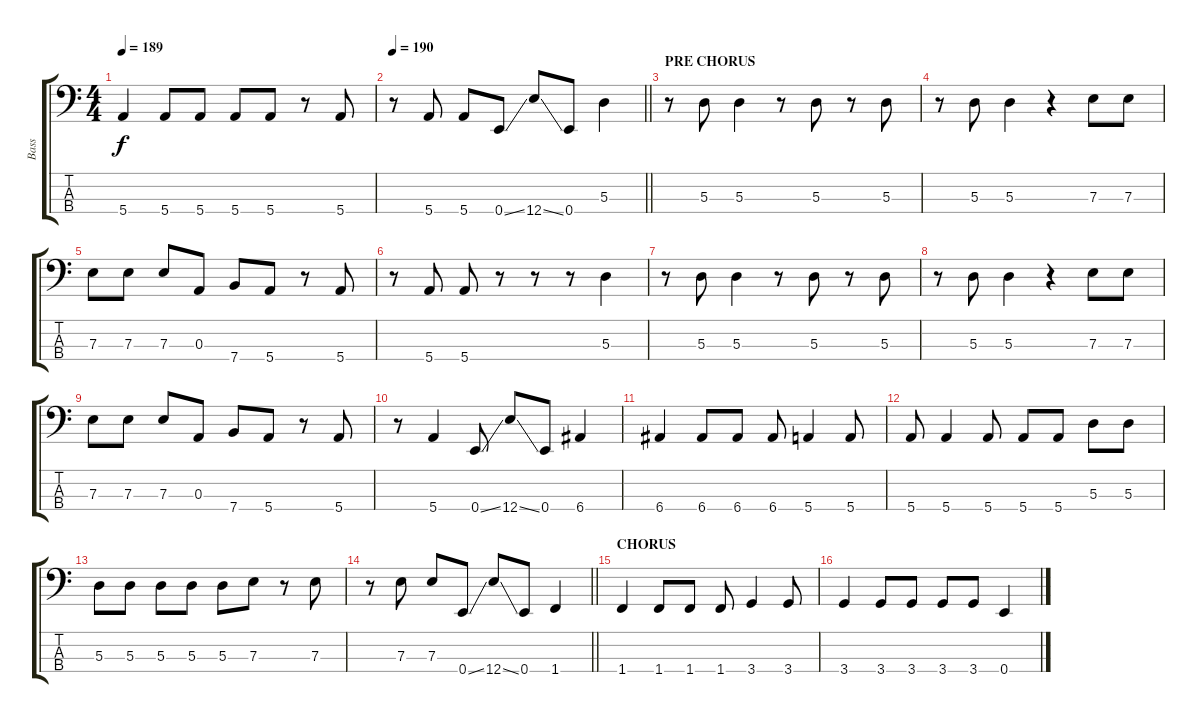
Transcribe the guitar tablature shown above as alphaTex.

\track ("Bass" "Bass") {instrument electricbassfinger}
\staff {score tabs}
\tuning (G2 D2 A1 E1) {hide}
\ts (4 4)
\tempo 189
\clef f4
\ks c
5.4.4{dy f} 5.4.8 5.4.8 5.4.8 5.4.8 r.8 5.4.8 |
\tempo 190
\barLineRight lightlight
r.8 5.4.8 5.4.8 0.4{ss}.8 12.4{ss}.8 0.4.8 5.3.4 |
\section ("" "PRE CHORUS")
r.8 5.3.8 5.3.4 r.8 5.3.8 r.8 5.3.8 |
r.8 5.3.8 5.3.4 r.4 7.3.8 7.3.8 |
7.3.8 7.3.8 7.3.8 0.3.8 7.4.8 5.4.8 r.8 5.4.8 |
r.8 5.4.8 5.4.8 r.8 r.8 r.8 5.3.4 |
r.8 5.3.8 5.3.4 r.8 5.3.8 r.8 5.3.8 |
r.8 5.3.8 5.3.4 r.4 7.3.8 7.3.8 |
7.3.8 7.3.8 7.3.8 0.3.8 7.4.8 5.4.8 r.8 5.4.8 |
r.8 5.4.4 0.4{ss}.8 12.4{ss}.8 0.4.8 6.4.4 |
6.4.4 6.4.8 6.4.8 6.4.8 5.4.4 5.4.8 |
5.4.8 5.4.4 5.4.8 5.4.8 5.4.8 5.3.8 5.3.8 |
5.3.8 5.3.8 5.3.8 5.3.8 5.3.8 7.3.8 r.8 7.3.8 |
\barLineRight lightlight
r.8 7.3.8 7.3.8 0.4{ss}.8 12.4{ss}.8 0.4.8 1.4.4 |
\section ("" "CHORUS")
1.4.4 1.4.8 1.4.8 1.4.8 3.4.4 3.4.8 |
3.4.4 3.4.8 3.4.8 3.4.8 3.4.8 0.4.4
